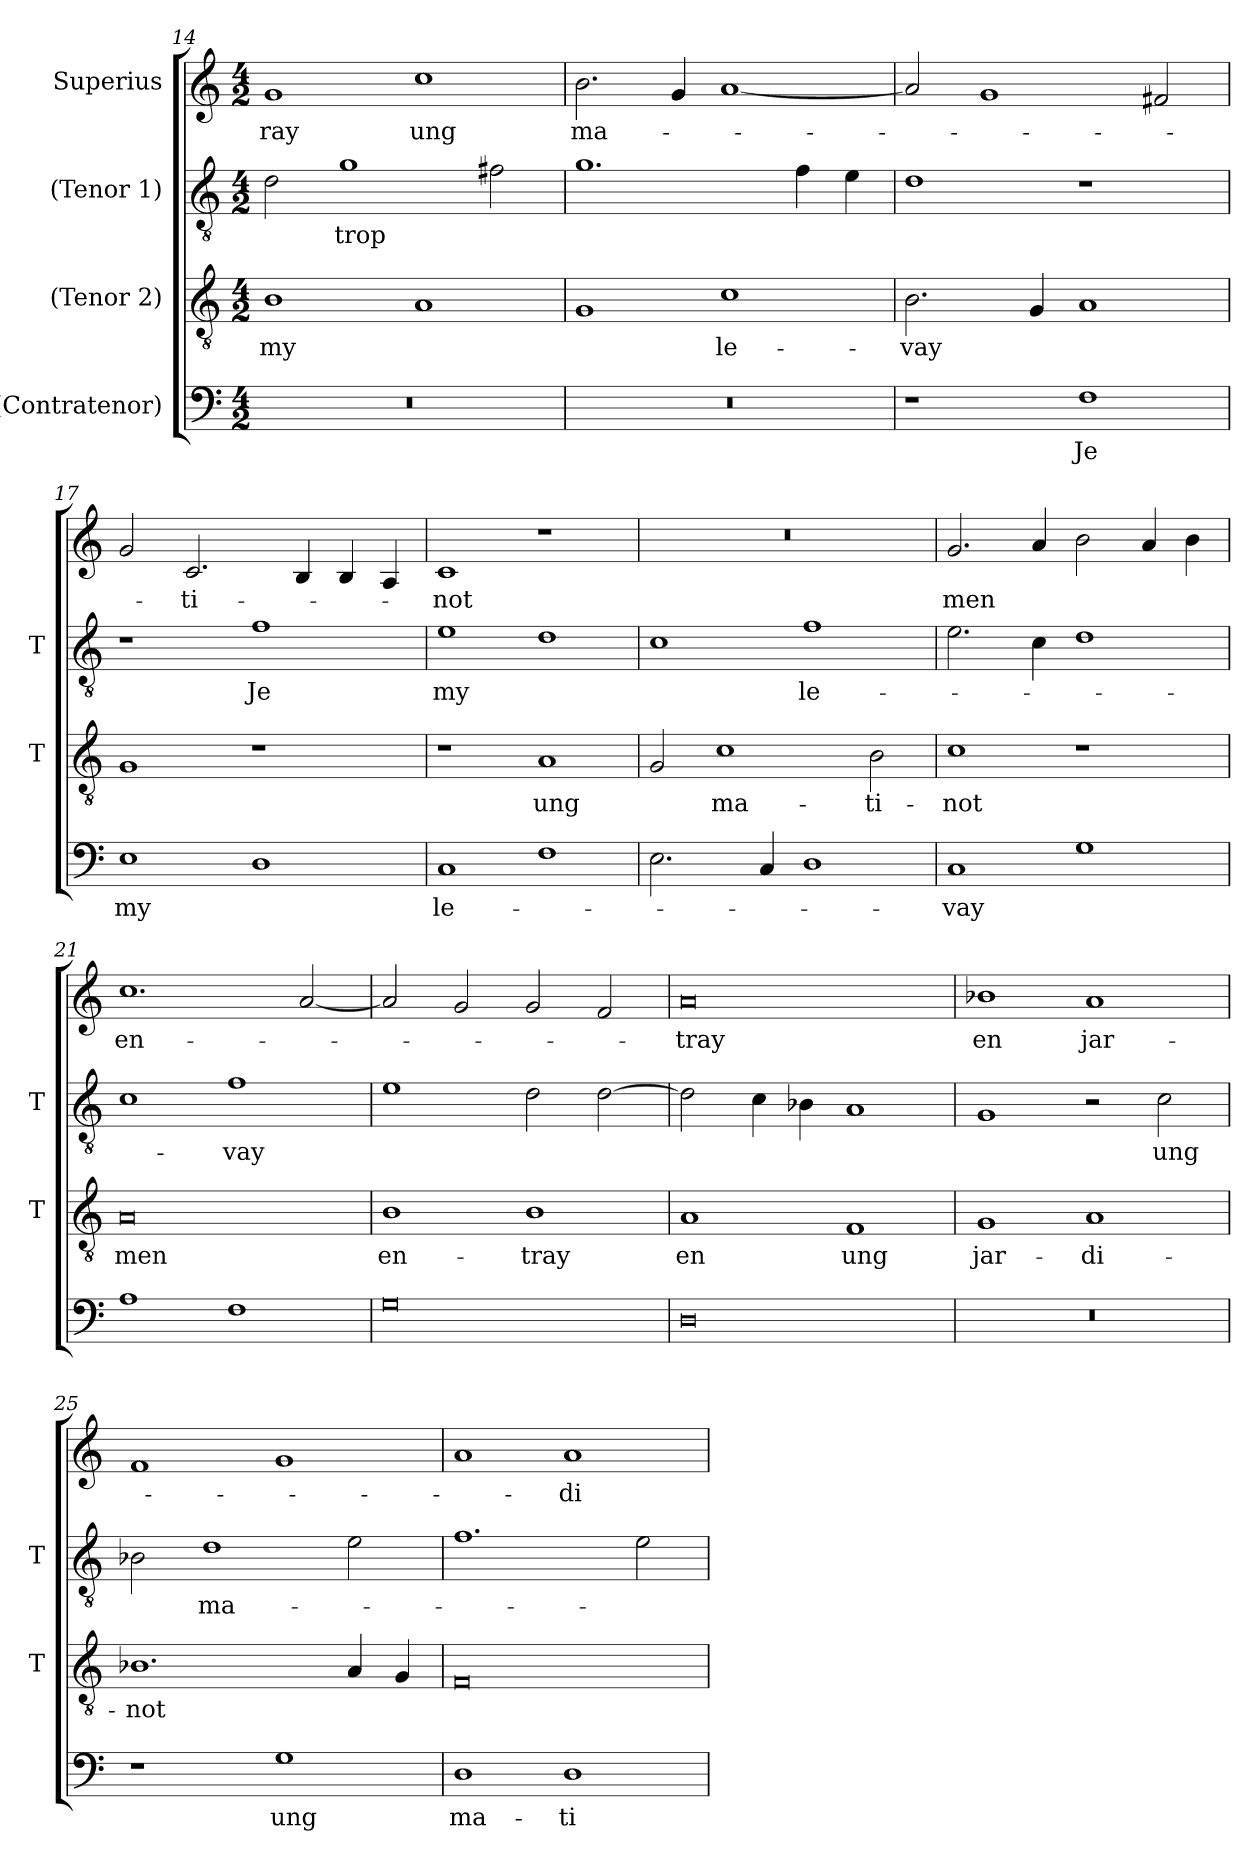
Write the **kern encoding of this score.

**kern	**text	**kern	**text	**kern	**text	**kern	**text
*part4	*part4	*part3	*part3	*part2	*part2	*part1	*part1
*staff4	*staff4	*staff3	*staff3	*staff2	*staff2	*staff1	*staff1
*I"(Contratenor)	*	*I"(Tenor 2)	*	*I"(Tenor 1)	*	*I"Superius	*
*	*	*I'T	*	*I'T	*	*	*
*clefF4	*	*clefGv2	*	*clefGv2	*	*clefG2	*
*M4/2	*	*M4/2	*	*M4/2	*	*M4/2	*
=14	=14	=14	=14	=14	=14	=14	=14
0r	.	1B	-my	2d	.	1g	-ray
.	.	.	.	1g	-trop	.	.
.	.	1A	.	.	.	1cc	-ung
.	.	.	.	2f#X	.	.	.
=15	=15	=15	=15	=15	=15	=15	=15
0r	.	1G	.	1.g	.	2.b	ma-
.	.	.	.	.	.	4g	.
.	.	1c	le-	.	.	[1a	.
.	.	.	.	4f	.	.	.
.	.	.	.	4e	.	.	.
=16	=16	=16	=16	=16	=16	=16	=16
1r	.	2.B	-vay	1d	.	2a]	.
.	.	.	.	.	.	1g	.
.	.	4G	.	.	.	.	.
1F	-Je	1A	.	1r	.	.	.
.	.	.	.	.	.	2f#X	.
=17	=17	=17	=17	=17	=17	=17	=17
1E	-my	1G	.	1r	.	2g	.
.	.	.	.	.	.	2.c	-ti-
1D	.	1r	.	1f	-Je	.	.
.	.	.	.	.	.	4B	.
.	.	.	.	.	.	4B	.
.	.	.	.	.	.	4A	.
=18	=18	=18	=18	=18	=18	=18	=18
1C	le-	1r	.	1e	-my	1c	-not
1F	.	1A	-ung	1d	.	1r	.
=19	=19	=19	=19	=19	=19	=19	=19
2.E	.	2G	.	1c	.	0r	.
.	.	1c	ma-	.	.	.	.
4C	.	.	.	.	.	.	.
1D	.	.	.	1f	le-	.	.
.	.	2B	-ti-	.	.	.	.
=20	=20	=20	=20	=20	=20	=20	=20
1C	-vay	1c	-not	2.e	.	2.g	-men
.	.	.	.	4c	.	4a	.
1G	.	1r	.	1d	.	2b	.
.	.	.	.	.	.	4a	.
.	.	.	.	.	.	4b	.
=21	=21	=21	=21	=21	=21	=21	=21
1A	.	0A	-men	1c	.	1.cc	en-
1F	.	.	.	1f	-vay	.	.
.	.	.	.	.	.	[2a	.
=22	=22	=22	=22	=22	=22	=22	=22
0G	.	1B	en-	1e	.	2a]	.
.	.	.	.	.	.	2g	.
.	.	1B	-tray	2d	.	2g	.
.	.	.	.	[2d	.	2f	.
=23	=23	=23	=23	=23	=23	=23	=23
0D	.	1A	-en	2d]	.	0a	-tray
.	.	.	.	4c	.	.	.
.	.	.	.	4B-X	.	.	.
.	.	1F	-ung	1A	.	.	.
=24	=24	=24	=24	=24	=24	=24	=24
0r	.	1G	jar-	1G	.	1b-X	-en
.	.	1A	-di-	2r	.	1a	jar-
.	.	.	.	2c	-ung	.	.
=25	=25	=25	=25	=25	=25	=25	=25
1r	.	1.B-X	-not	2B-X	.	1f	.
.	.	.	.	1d	ma-	.	.
1G	-ung	.	.	.	.	1g	.
.	.	4A	.	2e	.	.	.
.	.	4G	.	.	.	.	.
=26	=26	=26	=26	=26	=26	=26	=26
1D	ma-	0F	.	1.f	.	1a	.
1D	-ti-	.	.	.	.	1a	-di-
.	.	.	.	2e	.	.	.
=	=	=	=	=	=	=	=
*-	*-	*-	*-	*-	*-	*-	*-
